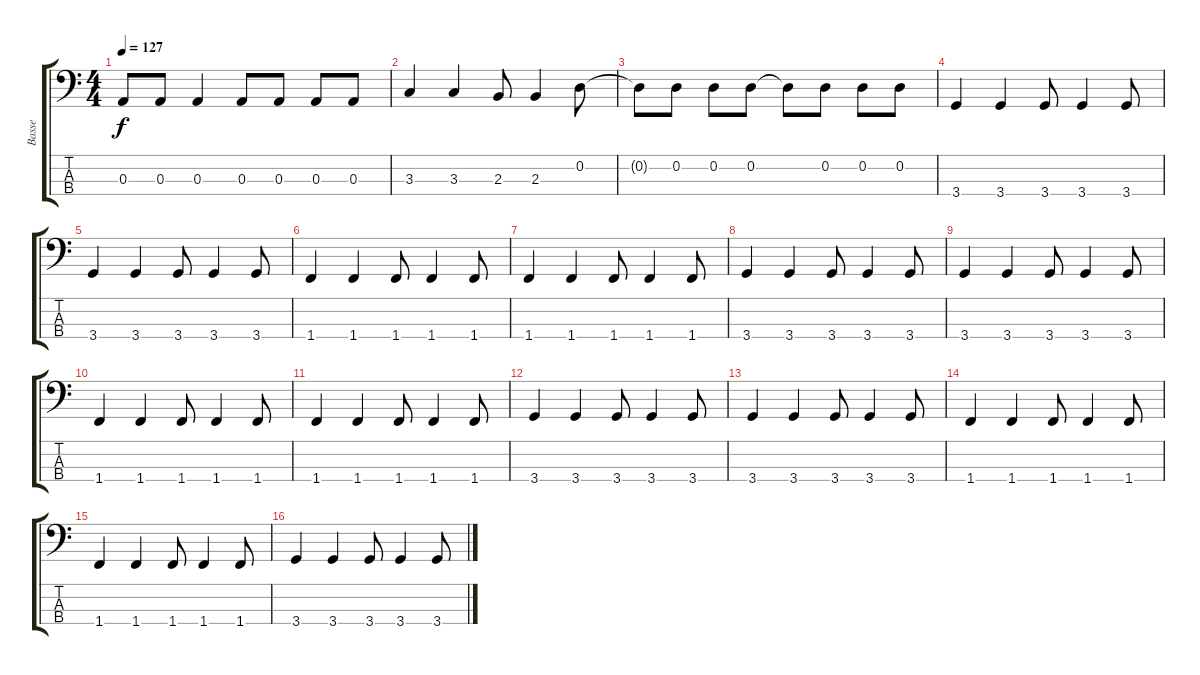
\track ("Basse" "Basse") {instrument electricbasspick}
\staff {score tabs}
\tuning (G2 D2 A1 E1) {hide}
\ts (4 4)
\tempo 127
\clef f4
\ks c
0.3{t}.8{dy f} 0.3.8 0.3.4 0.3.8 0.3.8 0.3.8 0.3.8 |
3.3.4 3.3.4 2.3.8 2.3.4 0.2.8 |
0.2{t}.8 0.2.8 0.2.8 0.2.8 0.2{t}.8 0.2.8 0.2.8 0.2.8 |
3.4.4 3.4.4 3.4.8 3.4.4 3.4.8 |
3.4.4 3.4.4 3.4.8 3.4.4 3.4.8 |
1.4.4 1.4.4 1.4.8 1.4.4 1.4.8 |
1.4.4 1.4.4 1.4.8 1.4.4 1.4.8 |
3.4.4 3.4.4 3.4.8 3.4.4 3.4.8 |
3.4.4 3.4.4 3.4.8 3.4.4 3.4.8 |
1.4.4 1.4.4 1.4.8 1.4.4 1.4.8 |
1.4.4 1.4.4 1.4.8 1.4.4 1.4.8 |
3.4.4 3.4.4 3.4.8 3.4.4 3.4.8 |
3.4.4 3.4.4 3.4.8 3.4.4 3.4.8 |
1.4.4 1.4.4 1.4.8 1.4.4 1.4.8 |
1.4.4 1.4.4 1.4.8 1.4.4 1.4.8 |
3.4.4 3.4.4 3.4.8 3.4.4 3.4.8
